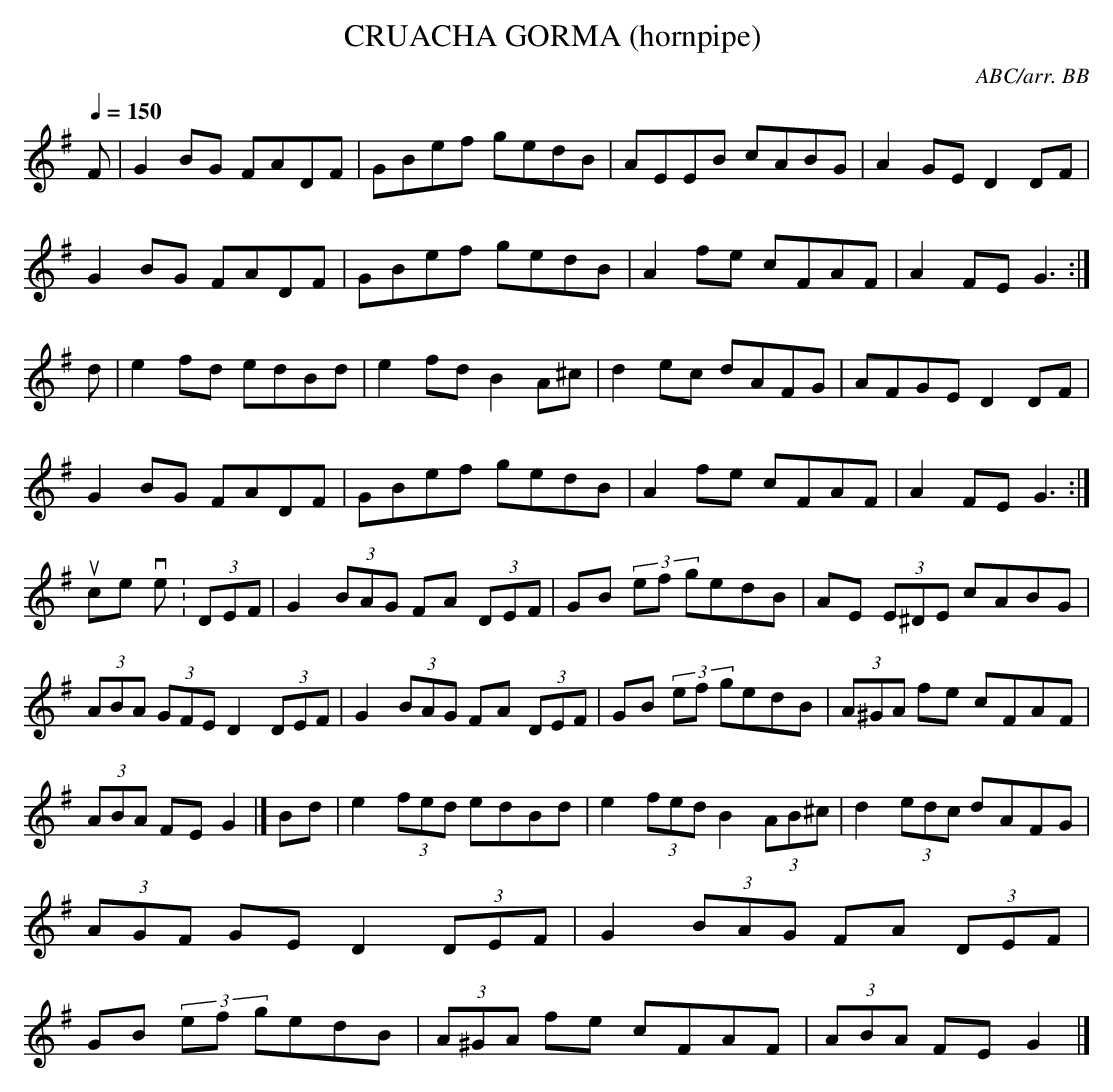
X:1
T:CRUACHA GORMA (hornpipe) \
C:ABC/arr. BB\
Q:1/4=150\
M:4/4\
L:1/8\
K:G\
F|G2BG FADF|GBef gedB|AEEB cABG|A2GE D2DF|\
G2BG FADF|GBef gedB|A2fe cFAF|A2FE G3:|\
d|e2fd edBd|e2fd B2A^c|d2ec dAFG|AFGE D2DF|\
G2BG FADF|GBef gedB|A2fe cFAF|A2FE G3:|\
\
\
source version:\
(3DEF|G2 (3BAG FA (3DEF|GB (3/4ef gedB|\
AE (3E^DE cABG|(3ABA (3GFE D2 (3DEF|\
G2 (3BAG FA (3DEF|GB (3/4ef gedB|\
(3A^GA fe cFAF|(3ABA FE G2|]\
Bd|e2 (3fed edBd|e2 (3fed B2 (3AB^c|\
d2 (3edc dAFG|(3AGF GE D2 (3DEF|\
G2 (3BAG FA (3DEF|GB (3/4ef gedB|\
(3A^GA fe cFAF|(3ABA FE G2|]\
\
\
\
